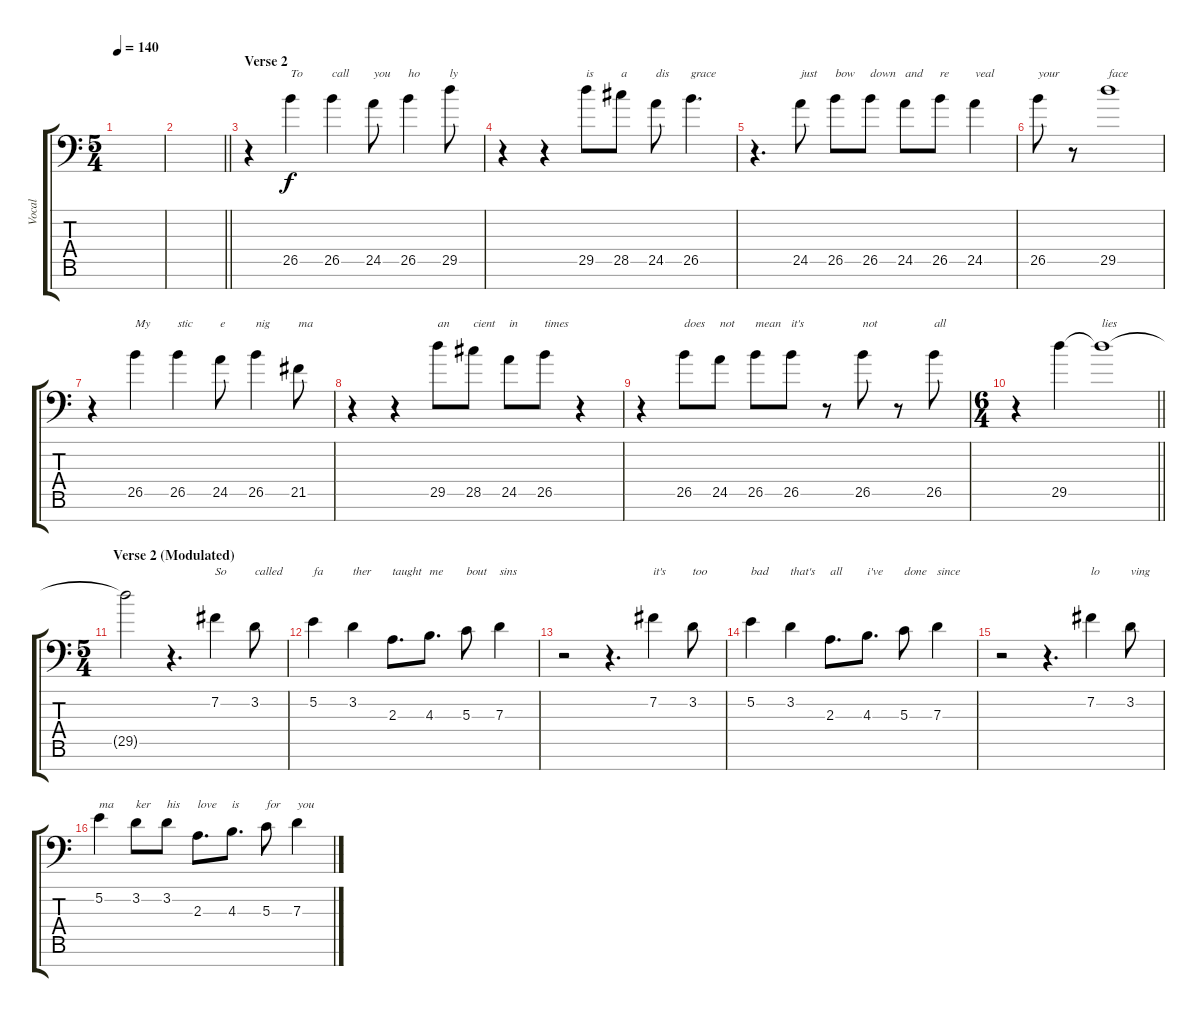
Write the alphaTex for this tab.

\track ("Vocal" "Vocal") {solo instrument tenorsax}
\staff {score tabs}
\tuning (E4 B3 G3 D3 A2 E2 C-1) {hide}
\ts (5 4)
\tempo 140
\clef f4
\ks c
|
\barLineRight lightlight
|
\section ("" "Verse 2")
r.4 26.5.4{txt "To"} 26.5.4{txt "call"} 24.5.8{txt "you"} 26.5.4{txt "ho"} 29.5.8{txt "ly"} |
r.4 r.4 29.5.8{txt "is"} 28.5.8{txt "a"} 24.5.8{txt "dis"} 26.5.4{d txt "grace"} |
r.4{d} 24.5.8{txt "just"} 26.5.8{txt "bow"} 26.5.8{txt "down"} 24.5.8{txt "and"} 26.5.8{txt "re"} 24.5.4{txt "veal"} |
26.5.8{txt "your"} r.8 29.5.1{txt "face"} |
r.4 26.5.4{txt "My"} 26.5.4{txt "stic"} 24.5.8{txt "e"} 26.5.4{txt "nig"} 21.5.8{txt "ma"} |
r.4 r.4 29.5.8{txt "an"} 28.5.8{txt "cient"} 24.5.8{txt "in"} 26.5.8{txt "times"} r.4 |
r.4 26.5.8{txt "does"} 24.5.8{txt "not"} 26.5.8{txt "mean"} 26.5.8{txt "it's"} r.8 26.5.8{txt "not"} r.8 26.5.8{txt "all"} |
\ts (6 4)
\barLineRight lightlight
r.4 29.5.4 29.5{t}.1{txt "lies"} |
\ts (5 4)
\section ("" "Verse 2 (Modulated)")
29.5{t}.2 r.4{d} 7.2.4{txt "So"} 3.2.8{txt "called"} |
5.2.4{txt "fa"} 3.2.4{txt "ther"} 2.3.8{d txt "taught"} 4.3.8{d txt "me"} 5.3.8{txt "bout"} 7.3.4{txt "sins"} |
r.2 r.4{d} 7.2.4{txt "it's"} 3.2.8{txt "too"} |
5.2.4{txt "bad"} 3.2.4{txt "that's"} 2.3.8{d txt "all"} 4.3.8{d txt "i've"} 5.3.8{txt "done"} 7.3.4{txt "since"} |
r.2 r.4{d} 7.2.4{txt "lo"} 3.2.8{txt "ving"} |
5.2.4{txt "ma"} 3.2.8{txt "ker"} 3.2.8{txt "his"} 2.3.8{d txt "love"} 4.3.8{d txt "is"} 5.3.8{txt "for"} 7.3.4{txt "you"}
